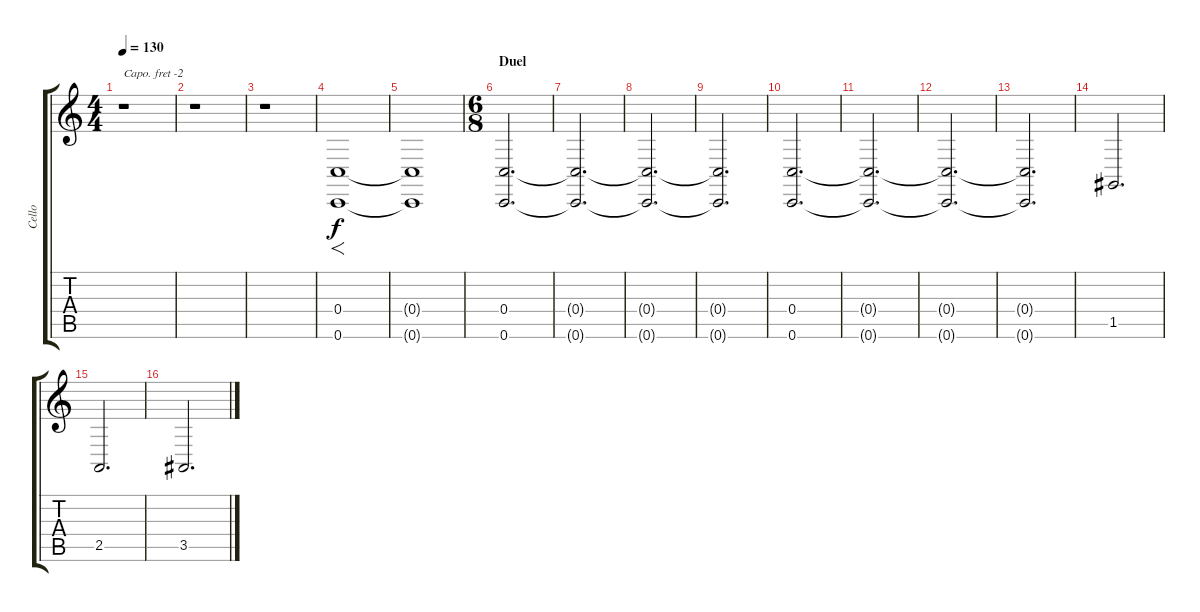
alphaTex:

\track ("Cello" "Cello") {instrument cello}
\staff {score tabs}
\capo -2
\tuning (E4 B3 G3 D3 A2 D2) {hide}
\ts (4 4)
\tempo 130
\clef g2
\ks c
r.1{dy f} |
r.1 |
r.1 |
(0.4 0.6).1{f} |
(0.4{t} 0.6{t}).1 |
\ts (6 8)
\section ("" "Duel")
(0.4 0.6).2{d} |
(0.4{t} 0.6{t}).2{d} |
(0.4{t} 0.6{t}).2{d} |
(0.4{t} 0.6{t}).2{d} |
(0.4 0.6).2{d} |
(0.4{t} 0.6{t}).2{d} |
(0.4{t} 0.6{t}).2{d} |
(0.4{t} 0.6{t}).2{d} |
1.5.2{d} |
2.5.2{d} |
3.5.2{d}
